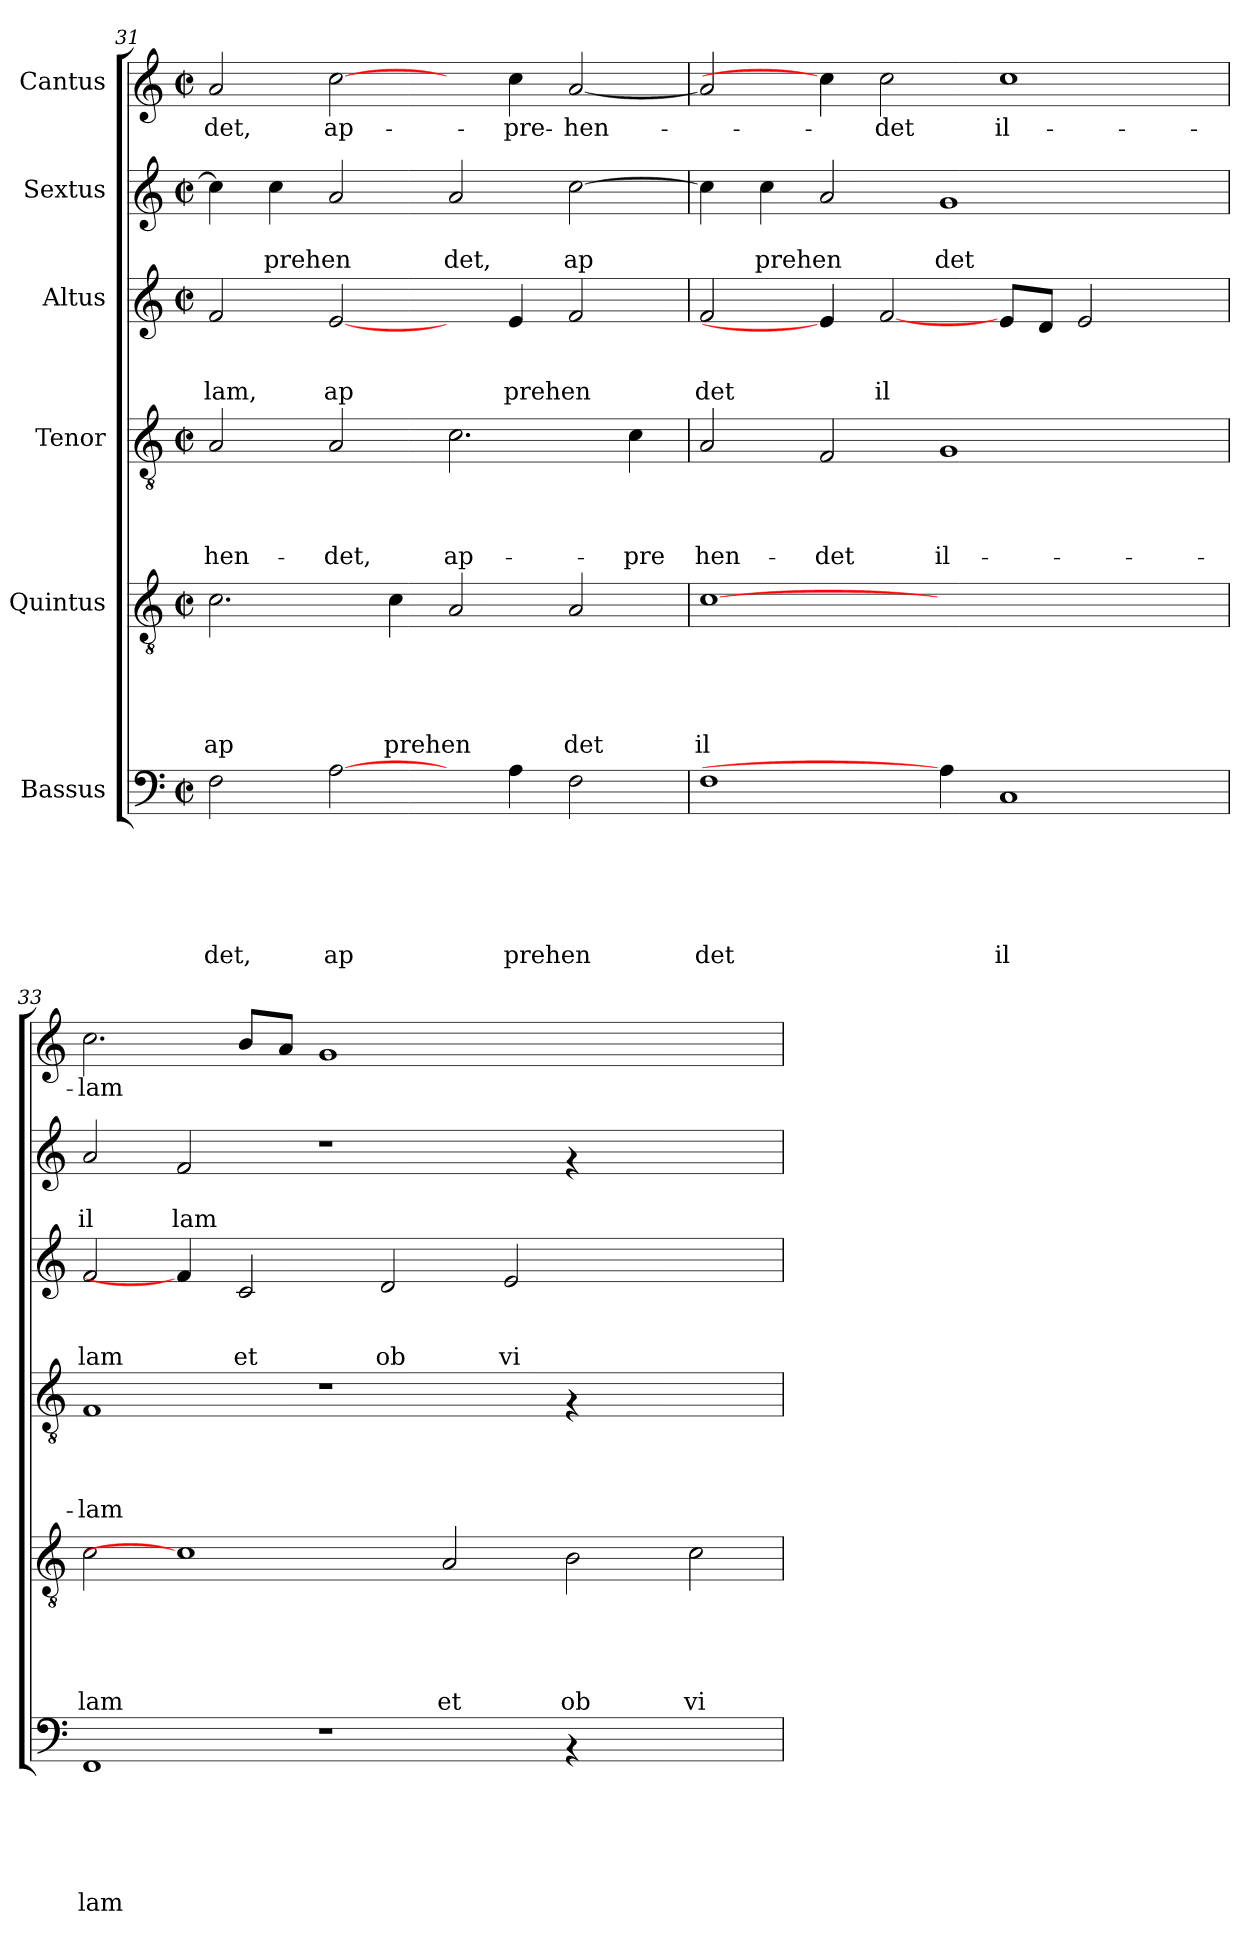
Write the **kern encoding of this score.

**kern	**text	**text	**text	**text	**text	**text	**kern	**text	**text	**text	**text	**text	**kern	**text	**text	**text	**text	**kern	**text	**text	**text	**kern	**text	**text	**kern	**text
*part6	*part6	*part6	*part6	*part6	*part6	*part6	*part5	*part5	*part5	*part5	*part5	*part5	*part4	*part4	*part4	*part4	*part4	*part3	*part3	*part3	*part3	*part2	*part2	*part2	*part1	*part1
*staff6	*staff6	*staff6	*staff6	*staff6	*staff6	*staff6	*staff5	*staff5	*staff5	*staff5	*staff5	*staff5	*staff4	*staff4	*staff4	*staff4	*staff4	*staff3	*staff3	*staff3	*staff3	*staff2	*staff2	*staff2	*staff1	*staff1
*I"Bassus	*	*	*	*	*	*	*I"Quintus	*	*	*	*	*	*I"Tenor	*	*	*	*	*I"Altus	*	*	*	*I"Sextus	*	*	*I"Cantus	*
*clefF4	*	*	*	*	*	*	*clefGv2	*	*	*	*	*	*clefGv2	*	*	*	*	*clefG2	*	*	*	*clefG2	*	*	*clefG2	*
*k[]	*	*	*	*	*	*	*k[]	*	*	*	*	*	*k[]	*	*	*	*	*k[]	*	*	*	*k[]	*	*	*k[]	*
*C:	*	*	*	*	*	*	*C:	*	*	*	*	*	*C:	*	*	*	*	*C:	*	*	*	*C:	*	*	*C:	*
*M2/2	*	*	*	*	*	*	*M2/2	*	*	*	*	*	*M2/2	*	*	*	*	*M2/2	*	*	*	*M2/2	*	*	*M2/2	*
*met(c|)	*	*	*	*	*	*	*met(c|)	*	*	*	*	*	*met(c|)	*	*	*	*	*met(c|)	*	*	*	*met(c|)	*	*	*met(c|)	*
=31	=31	=31	=31	=31	=31	=31	=31	=31	=31	=31	=31	=31	=31	=31	=31	=31	=31	=31	=31	=31	=31	=31	=31	=31	=31	=31
!	!	!	!	!	!	!LO:LY:b	!	!	!	!	!	!LO:LY:b	!	!	!	!	!LO:LY:b	!	!	!	!LO:LY:b	!	!	!	!	!LO:LY:b
2F\	.	.	.	.	.	det,	2.c\	.	.	.	.	ap	2A/	.	.	.	hen-	2f/	.	.	lam,	4cc\]	.	.	2a/	-det,
!	!	!	!	!	!	!	!	!	!	!	!	!	!	!	!	!	!	!	!	!	!	!	!	!LO:LY:b	!	!
.	.	.	.	.	.	.	.	.	.	.	.	.	.	.	.	.	.	.	.	.	.	4cc\	.	prehen	.	.
!	!	!	!	!	!	!LO:LY:b	!	!	!	!	!	!	!	!	!	!	!LO:LY:b	!	!	!	!LO:LY:b	!	!	!	!	!LO:LY:b
[2A\	.	.	.	.	.	ap	.	.	.	.	.	.	2A/	.	.	.	-det,	[2e/	.	.	ap	2a/	.	.	[2cc\	ap-
!	!	!	!	!	!	!	!	!	!	!	!	!LO:LY:b	!	!	!	!	!	!	!	!	!	!	!	!	!	!
.	.	.	.	.	.	.	4c\	.	.	.	.	prehen	.	.	.	.	.	.	.	.	.	.	.	.	.	.
!	!	!	!	!	!	!	!	!	!	!	!	!	!	!	!	!	!LO:LY:b	!	!	!	!	!	!	!LO:LY:b	!	!
4ryy	.	.	.	.	.	.	2A/	.	.	.	.	.	2.c\	.	.	.	ap-	4ryy	.	.	.	2a/	.	det,	4ryy	.
!	!	!	!	!	!	!LO:LY:b	!	!	!	!	!	!	!	!	!	!	!	!	!	!	!LO:LY:b	!	!	!	!	!LO:LY:b
4A\	.	.	.	.	.	prehen	.	.	.	.	.	.	.	.	.	.	.	4e/	.	.	prehen	.	.	.	4cc\	-pre-
!	!	!	!	!	!	!	!	!	!	!	!	!LO:LY:b	!	!	!	!	!	!	!	!	!	!	!	!LO:LY:b	!	!LO:LY:b
2F\	.	.	.	.	.	.	2A/	.	.	.	.	det	.	.	.	.	.	2f/	.	.	.	[>2cc\	.	ap	[<2a/	-hen-
!	!	!	!	!	!	!	!	!	!	!	!	!	!	!	!	!	!LO:LY:b	!	!	!	!	!	!	!	!	!
.	.	.	.	.	.	.	.	.	.	.	.	.	4c\	.	.	.	-pre	.	.	.	.	.	.	.	.	.
=32	=32	=32	=32	=32	=32	=32	=32	=32	=32	=32	=32	=32	=32	=32	=32	=32	=32	=32	=32	=32	=32	=32	=32	=32	=32	=32
!	!	!	!	!	!	!LO:LY:b	!	!	!	!	!	!LO:LY:b	!	!	!	!	!LO:LY:b	!	!	!	!LO:LY:b	!	!	!	!	!
1F	.	.	.	.	.	det	[1c	.	.	.	.	il	2A/	.	.	.	hen-	2f/	.	.	det	4cc\]	.	.	2a/]	.
!	!	!	!	!	!	!	!	!	!	!	!	!	!	!	!	!	!	!	!	!	!	!	!	!LO:LY:b	!	!
.	.	.	.	.	.	.	.	.	.	.	.	.	.	.	.	.	.	.	.	.	.	4cc\	.	prehen	.	.
!	!	!	!	!	!	!	!	!	!	!	!	!	!	!	!	!	!LO:LY:b	!	!	!	!	!	!	!	!	!
.	.	.	.	.	.	.	.	.	.	.	.	.	2F/	.	.	.	-det	4e/]	.	.	.	2a/	.	.	4cc\]	.
!	!	!	!	!	!	!	!	!	!	!	!	!	!	!	!	!	!	!	!	!	!LO:LY:b	!	!	!	!	!LO:LY:b
.	.	.	.	.	.	.	.	.	.	.	.	.	.	.	.	.	.	[2f/	.	.	il	.	.	.	2cc\	-det
!	!	!	!	!	!	!	!	!	!	!	!	!	!	!	!	!	!LO:LY:b	!	!	!	!	!	!	!LO:LY:b	!	!
4A\]	.	.	.	.	.	.	1ryy	.	.	.	.	.	1G	.	.	.	il-	.	.	.	.	1g	.	det	.	.
!	!	!	!	!	!	!LO:LY:b	!	!	!	!	!	!	!	!	!	!	!	!	!	!	!	!	!	!	!	!LO:LY:b
1C	.	.	.	.	.	il	.	.	.	.	.	.	.	.	.	.	.	8e/L	.	.	.	.	.	.	1cc	il-
.	.	.	.	.	.	.	.	.	.	.	.	.	.	.	.	.	.	8d/J	.	.	.	.	.	.	.	.
.	.	.	.	.	.	.	.	.	.	.	.	.	.	.	.	.	.	2e/	.	.	.	.	.	.	.	.
.	.	.	.	.	.	.	4ryy	.	.	.	.	.	4ryy	.	.	.	.	4ryy	.	.	.	4ryy	.	.	.	.
=33	=33	=33	=33	=33	=33	=33	=33	=33	=33	=33	=33	=33	=33	=33	=33	=33	=33	=33	=33	=33	=33	=33	=33	=33	=33	=33
!	!	!	!	!	!	!LO:LY:b	!	!	!	!	!	!LO:LY:b	!	!	!	!	!LO:LY:b	!	!	!	!LO:LY:b	!	!	!LO:LY:b	!	!LO:LY:b
1FF	.	.	.	.	.	lam	2c\	.	.	.	.	lam	1F	.	.	.	-lam	2f/	.	.	lam	2a/	.	il	2.cc\	-lam
!	!	!	!	!	!	!	!	!	!	!	!	!	!	!	!	!	!	!	!	!	!	!	!	!LO:LY:b	!	!
.	.	.	.	.	.	.	1c]	.	.	.	.	.	.	.	.	.	.	4f/]	.	.	.	2f/	.	lam	.	.
!	!	!	!	!	!	!	!	!	!	!	!	!	!	!	!	!	!	!	!	!	!LO:LY:b	!	!	!	!	!
.	.	.	.	.	.	.	.	.	.	.	.	.	.	.	.	.	.	2c/	.	.	et	.	.	.	8b/L	.
.	.	.	.	.	.	.	.	.	.	.	.	.	.	.	.	.	.	.	.	.	.	.	.	.	8a/J	.
1r	.	.	.	.	.	.	.	.	.	.	.	.	1r	.	.	.	.	.	.	.	.	1r	.	.	1g	.
!	!	!	!	!	!	!	!	!	!	!	!	!	!	!	!	!	!	!	!	!	!LO:LY:b	!	!	!	!	!
.	.	.	.	.	.	.	.	.	.	.	.	.	.	.	.	.	.	2d/	.	.	ob	.	.	.	.	.
!	!	!	!	!	!	!	!	!	!	!	!	!LO:LY:b	!	!	!	!	!	!	!	!	!	!	!	!	!	!
.	.	.	.	.	.	.	2A/	.	.	.	.	et	.	.	.	.	.	.	.	.	.	.	.	.	.	.
!	!	!	!	!	!	!	!	!	!	!	!	!	!	!	!	!	!	!	!	!	!LO:LY:b	!	!	!	!	!
.	.	.	.	.	.	.	.	.	.	.	.	.	.	.	.	.	.	2e/	.	.	vi	.	.	.	.	.
!	!	!	!	!	!	!	!	!	!	!	!	!LO:LY:b	!	!	!	!	!	!	!	!	!	!	!	!	!	!
4rAA	.	.	.	.	.	.	2B\	.	.	.	.	ob	4rF	.	.	.	.	.	.	.	.	4rf	.	.	1ryy	.
2.ryy	.	.	.	.	.	.	.	.	.	.	.	.	2.ryy	.	.	.	.	2.ryy	.	.	.	2.ryy	.	.	.	.
!	!	!	!	!	!	!	!	!	!	!	!	!LO:LY:b	!	!	!	!	!	!	!	!	!	!	!	!	!	!
.	.	.	.	.	.	.	2c\	.	.	.	.	vi	.	.	.	.	.	.	.	.	.	.	.	.	.	.
=	=	=	=	=	=	=	=	=	=	=	=	=	=	=	=	=	=	=	=	=	=	=	=	=	=	=
*-	*-	*-	*-	*-	*-	*-	*-	*-	*-	*-	*-	*-	*-	*-	*-	*-	*-	*-	*-	*-	*-	*-	*-	*-	*-	*-
